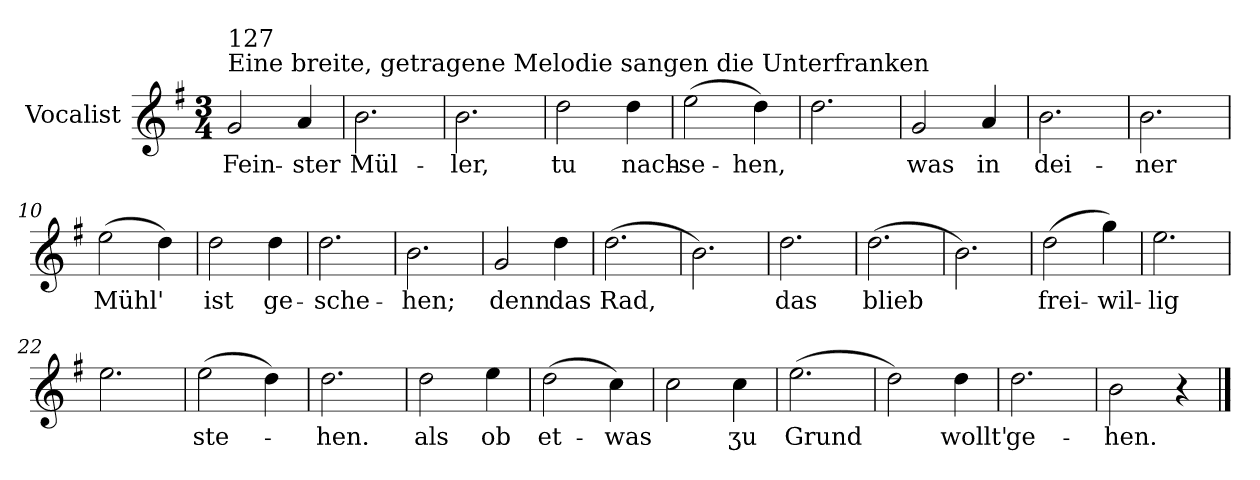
**kern	**text
*part1	*part1
*staff1	*staff1
*I"Vocalist	*
*k[f#]	*
*G:	*
*M3/4	*
=1	=1
!LO:TX:a:t=Eine breite, getragene Melodie sangen die Unterfranken	!
!LO:TX:a:t=127	!
2g	Fein-
4a	-ster
=2	=2
2.b	Mül-
=3	=3
2.b	-ler,
=4	=4
2dd	tu
4dd	nach-
=5	=5
(2ee	-se-
4dd)	-hen,
=6	=6
2.dd	.
=7	=7
2g	was
4a	in
=8	=8
2.b	dei-
=9	=9
2.b	-ner
=10	=10
(2ee	Mühl'
4dd)	.
=11	=11
2dd	ist
4dd	ge-
=12	=12
2.dd	-sche-
=13	=13
2.b	-hen;
=14	=14
2g	denn
4dd	das
=15	=15
(2.dd	Rad,
=16	=16
2.b)	.
=17	=17
2.dd	das
=18	=18
(2.dd	blieb
=19	=19
2.b)	.
=20	=20
(2dd	frei-
4gg)	-wil-
=21	=21
2.ee	-lig
=22	=22
2.ee	.
=23	=23
(2ee	ste-
4dd)	.
=24	=24
2.dd	-hen.
=25	=25
2dd	als
4ee	ob
=26	=26
(2dd	et-
4cc)	-was
=27	=27
2cc	.
4cc	ʒu
=28	=28
(2.ee	Grund
=29	=29
2dd)	.
4dd	wollt'
=30	=30
2.dd	ge-
=31	=31
2b	-hen.
4r	.
==	==
*-	*-
